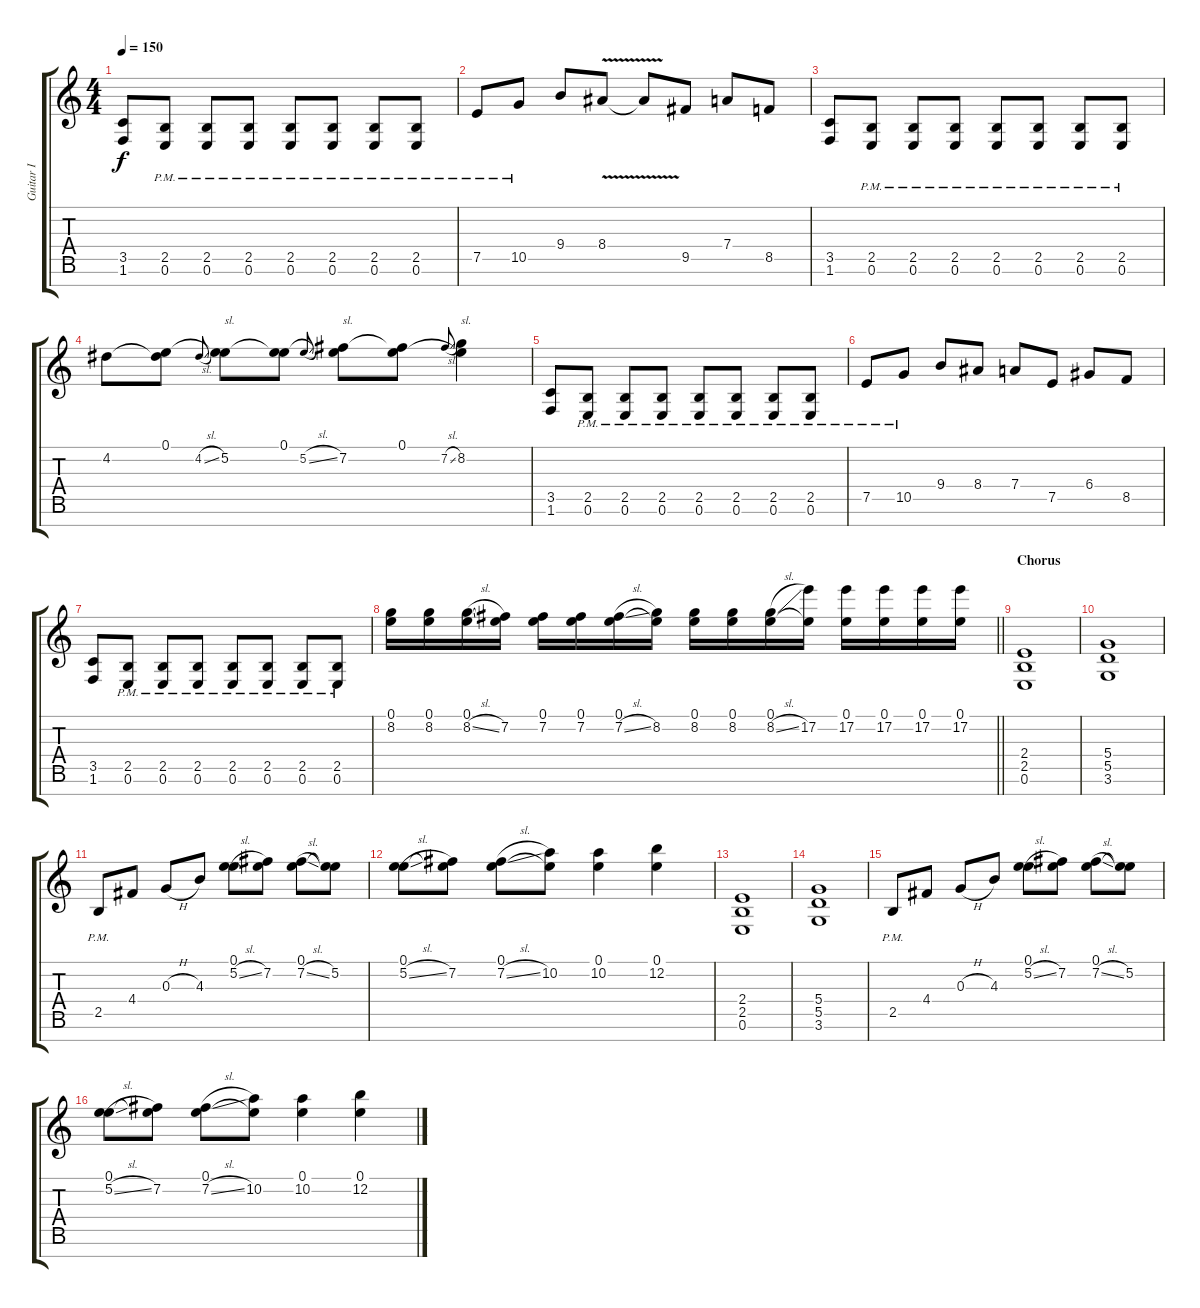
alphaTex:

\track ("Guitar I" "Guitar I") {instrument distortionguitar}
\staff {score tabs}
\tuning (E4 B3 G3 D3 A2 E2 B1) {hide}
\ts (4 4)
\tempo 150
\clef g2
\ks c
(3.5 1.6).8{dy f} (2.5{pm} 0.6{pm}).8 (2.5{pm} 0.6{pm}).8 (2.5{pm} 0.6{pm}).8 (2.5{pm} 0.6{pm}).8 (2.5{pm} 0.6{pm}).8 (2.5{pm} 0.6{pm}).8 (2.5{pm} 0.6{pm}).8 |
7.5{pm}.8 10.5{pm}.8 9.4.8 8.4{v}.8 8.4{t}.8 9.5.8 7.4.8 8.5.8 |
(3.5 1.6).8 (2.5{pm} 0.6{pm}).8 (2.5{pm} 0.6{pm}).8 (2.5{pm} 0.6{pm}).8 (2.5{pm} 0.6{pm}).8 (2.5{pm} 0.6{pm}).8 (2.5{pm} 0.6{pm}).8 (2.5{pm} 0.6{pm}).8 |
4.2.8 (0.1 4.2{t}).8 4.2{sl}.8{gr onbeat} (0.1{t} 5.2).8{txt "sl."} (0.1 5.2{t}).8 5.2{sl}.8{gr onbeat} (0.1{t} 7.2).8{txt "sl."} (0.1 7.2{t}).8 7.2{sl}.8{gr onbeat} (0.1{t} 8.2).4{txt "sl."} |
(3.5 1.6).8 (2.5{pm} 0.6{pm}).8 (2.5{pm} 0.6{pm}).8 (2.5{pm} 0.6{pm}).8 (2.5{pm} 0.6{pm}).8 (2.5{pm} 0.6{pm}).8 (2.5{pm} 0.6{pm}).8 (2.5{pm} 0.6{pm}).8 |
7.5{pm}.8 10.5{pm}.8 9.4.8 8.4.8 7.4.8 7.5.8 6.4.8 8.5.8 |
(3.5 1.6).8 (2.5{pm} 0.6{pm}).8 (2.5{pm} 0.6{pm}).8 (2.5{pm} 0.6{pm}).8 (2.5{pm} 0.6{pm}).8 (2.5{pm} 0.6{pm}).8 (2.5{pm} 0.6{pm}).8 (2.5{pm} 0.6{pm}).8 |
\barLineRight lightlight
(0.1 8.2).16 (0.1 8.2).16 (0.1 8.2{sl}).16 (0.1{t} 7.2).16 (0.1 7.2).16 (0.1 7.2).16 (0.1 7.2{sl}).16 (0.1{t} 8.2).16 (0.1 8.2).16 (0.1 8.2).16 (0.1 8.2{sl}).16 (0.1{t} 17.2).16 (0.1 17.2).16 (0.1 17.2).16 (0.1 17.2).16 (0.1 17.2).16 |
\section ("" "Chorus")
(2.4 2.5 0.6).1 |
(5.4 5.5 3.6).1 |
2.5{pm}.8 4.4.8 0.3{h}.8 4.3.8 (0.1 5.2{sl}).8 (0.1{t} 7.2).8 (0.1 7.2{sl}).8 (0.1{t} 5.2).8 |
(0.1 5.2{sl}).8 (0.1{t} 7.2).8 (0.1 7.2{sl}).8 (0.1{t} 10.2).8 (0.1 10.2).4 (0.1 12.2).4 |
(2.4 2.5 0.6).1 |
(5.4 5.5 3.6).1 |
2.5{pm}.8 4.4.8 0.3{h}.8 4.3.8 (0.1 5.2{sl}).8 (0.1{t} 7.2).8 (0.1 7.2{sl}).8 (0.1{t} 5.2).8 |
(0.1 5.2{sl}).8 (0.1{t} 7.2).8 (0.1 7.2{sl}).8 (0.1{t} 10.2).8 (0.1 10.2).4 (0.1 12.2).4
